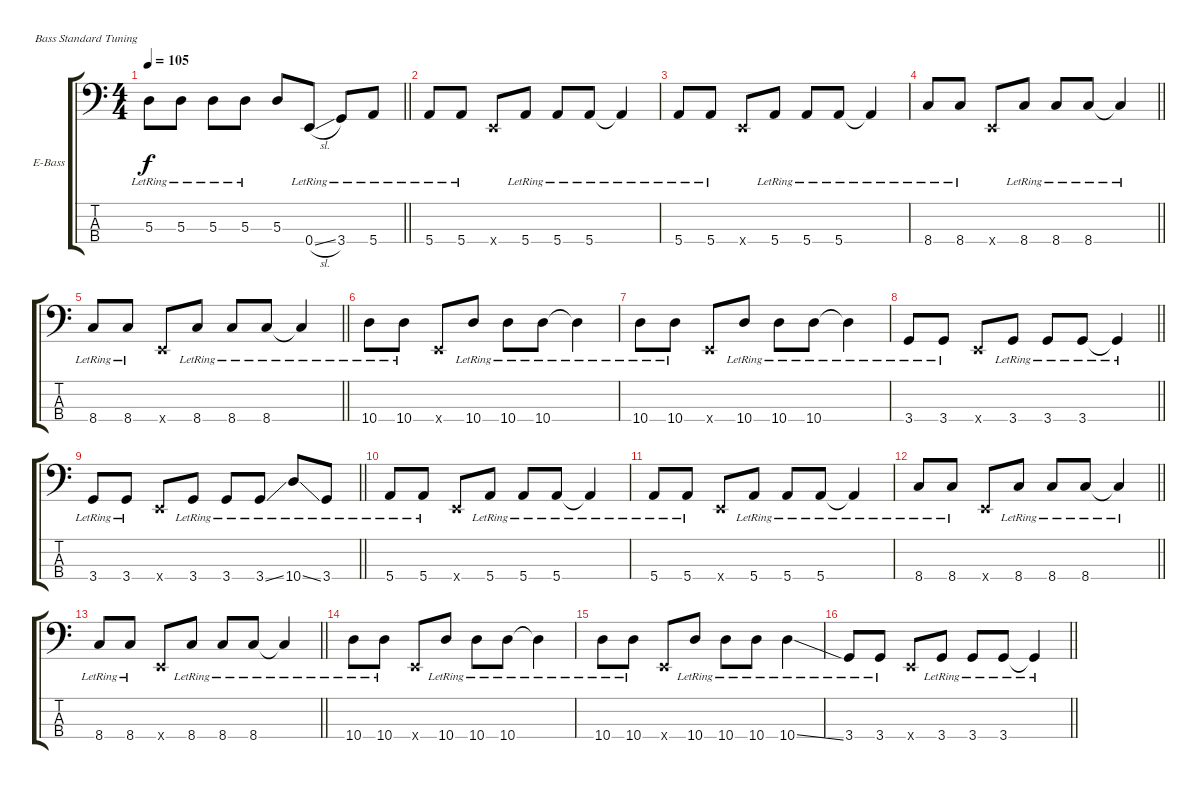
\bracketExtendMode groupsimilarinstruments
\firstSystemTrackNameOrientation horizontal
\otherSystemsTrackNameOrientation horizontal
\track ("Басс И.Тихомиров" "E-Bass") {instrument electricbassfinger}
\staff {score tabs}
\tuning (G2 D2 A1 E1)
\ts (4 4)
\tempo 105
\clef f4
\barLineRight lightlight
\ks c
5.3{lr}.8{dy f} 5.3{lr}.8 5.3{lr}.8 5.3{lr}.8 5.3.8 0.4{sl lr}.8 3.4{lr}.8 5.4{lr}.8 |
5.4{lr}.8 5.4{lr}.8 0.4{x}.8 5.4{lr}.8 5.4{lr}.8 5.4{lr}.8 5.4{lr t}.4 |
5.4{lr}.8 5.4{lr}.8 0.4{x}.8 5.4{lr}.8 5.4{lr}.8 5.4{lr}.8 5.4{lr t}.4 |
\barLineRight lightlight
8.4{lr}.8 8.4{lr}.8 0.4{x}.8 8.4{lr}.8 8.4{lr}.8 8.4{lr}.8 8.4{lr t}.4 |
\barLineRight lightlight
8.4{lr}.8 8.4{lr}.8 0.4{x}.8 8.4{lr}.8 8.4{lr}.8 8.4{lr}.8 8.4{lr t}.4 |
10.4{lr}.8 10.4{lr}.8 0.4{x}.8 10.4{lr}.8 10.4{lr}.8 10.4{lr}.8 10.4{lr t}.4 |
10.4{lr}.8 10.4{lr}.8 0.4{x}.8 10.4{lr}.8 10.4{lr}.8 10.4{lr}.8 10.4{lr t}.4 |
\barLineRight lightlight
3.4{lr}.8 3.4{lr}.8 0.4{x}.8 3.4{lr}.8 3.4{lr}.8 3.4{lr}.8 3.4{lr t}.4 |
\barLineRight lightlight
3.4{lr}.8 3.4{lr}.8 0.4{x}.8 3.4{lr}.8 3.4{lr}.8 3.4{ss lr}.8 10.4{ss lr}.8 3.4{lr}.8 |
5.4{lr}.8 5.4{lr}.8 0.4{x}.8 5.4{lr}.8 5.4{lr}.8 5.4{lr}.8 5.4{lr t}.4 |
5.4{lr}.8 5.4{lr}.8 0.4{x}.8 5.4{lr}.8 5.4{lr}.8 5.4{lr}.8 5.4{lr t}.4 |
\barLineRight lightlight
8.4{lr}.8 8.4{lr}.8 0.4{x}.8 8.4{lr}.8 8.4{lr}.8 8.4{lr}.8 8.4{lr t}.4 |
\barLineRight lightlight
8.4{lr}.8 8.4{lr}.8 0.4{x}.8 8.4{lr}.8 8.4{lr}.8 8.4{lr}.8 8.4{lr t}.4 |
10.4{lr}.8 10.4{lr}.8 0.4{x}.8 10.4{lr}.8 10.4{lr}.8 10.4{lr}.8 10.4{lr t}.4 |
10.4{lr}.8 10.4{lr}.8 0.4{x}.8 10.4{lr}.8 10.4{lr}.8 10.4{lr}.8 10.4{ss lr}.4 |
\barLineRight lightlight
3.4{lr}.8 3.4{lr}.8 0.4{x}.8 3.4{lr}.8 3.4{lr}.8 3.4{lr}.8 3.4{lr t}.4
